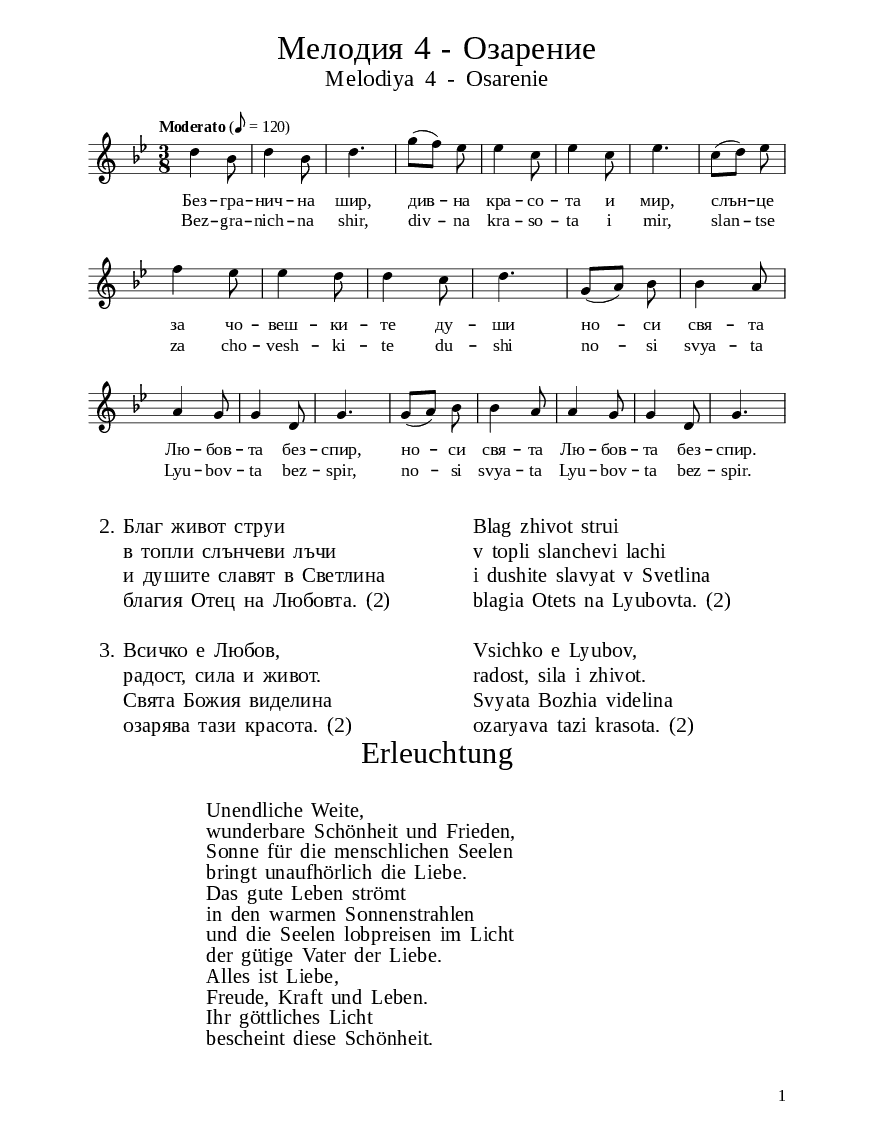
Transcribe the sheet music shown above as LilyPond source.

\version "2.20.0"

\paper {
  #(set-paper-size "a5")
}

\bookpart {
  \paper {
    print-all-headers = ##t
    print-page-number = ##t
    print-first-page-number = ##t

    % put page numbers on the bottom
    oddHeaderMarkup = \markup ""
    evenHeaderMarkup = \markup ""
    oddFooterMarkup = \markup
    \fill-line {
      ""
      \on-the-fly #print-page-number-check-first \fromproperty #'page:page-number-string
    }
    evenFooterMarkup = \markup
    \fill-line {
      \on-the-fly #print-page-number-check-first \fromproperty #'page:page-number-string
      ""
    }

    left-margin = 1.5\cm
    right-margin = 1.5\cm
    top-margin = 1.6\cm
    bottom-margin = 1.2\cm
    ragged-bottom = ##t % do not spread the staves to fill the whole vertical space

    % change lyrics and titles font (affects notes also)
    fonts =
    #(make-pango-font-tree
      "Times New Roman"
      "DejaVu Sans"
      "DejaVu Sans Mono"
      (/ (* staff-height pt) 3.6))

    % change distance between staves
    system-system-spacing =
    #'((basic-distance . 12)
       (minimum-distance . 6)
       (padding . 1)
       (stretchability . 12))
  }

  \header {
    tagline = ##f
  }

  \score{
    \layout {
      indent = 0.0\cm % remove first line indentation
      %ragged-last = ##t % do not spread last line to fill the whole space
      \context {
        \Score
        \omit BarNumber %remove bar numbers
      } % context

      \context {
        % change staff size
        \Staff
        fontSize = #+0 % affects notes size only
        \override StaffSymbol #'staff-space = #(magstep -3)
        \override StaffSymbol #'thickness = #0.5
        \override BarLine #'hair-thickness = #1
        %\override StaffSymbol #'ledger-line-thickness = #'(0 . 0)
      }

      \context {
        % adjust space between staff and lyrics and between the two lyric lines
        \Lyrics
        \override VerticalAxisGroup.nonstaff-relatedstaff-spacing = #'((basic-distance . 4.5))
        \override VerticalAxisGroup.nonstaff-nonstaff-spacing = #'((minimum-distance . 2))
      }
    } % layout

    \new Voice \absolute {
      \clef treble
      \key bes \major
      \time 3/8
      \tempo \markup {
        % make tempo note smaller
        \concat {
          "Moderato " \normal-text { "(" }
          \teeny \general-align #Y #DOWN \note #"8" #0.8
          \normal-text { " = 120)" }
        }
      }
      \autoBeamOff
      d''4 bes'8 | % 2
      d''4 bes'8 | % 3
      d''4. | % 4
      g''8 ( [ f''8 ) ] es''8 | % 5
      es''4 c''8 | % 6
      es''4 c''8 | % 7
      es''4. | % 8
      c''8 ( [ d''8 ) ] es''8 \break | % 9
      f''4 es''8 |
      es''4 d''8 | % 11
      d''4 c''8 | % 12
      d''4. | % 13
      g'8 ( [  a'8 ) ] bes'8 | % 14
      bes'4  a'8 \break | % 15
      a'4  g'8 | % 16
      g'4  d'8 | % 17
      g'4. | % 18
      g'8 ( [  a'8 ) ] bes'8 | % 19
      bes'4  a'8 |
      a'4  g'8 | % 21
      g'4  d'8 | % 22
      g'4.
    }

    \addlyrics {
      Без -- гра -- нич -- на шир, див
      -- на кра -- со -- та и мир,
      слън -- це за чо -- веш -- ки --
      те ду -- ши но -- си свя -- та
      Лю -- бов -- та без -- спир, но --
      си свя -- та Лю -- бов -- та без --
      спир.}
      \addlyrics {
        Bez -- gra -- nich -- na shir, div
        -- na kra -- so -- ta i mir,
        slan -- tse za cho -- vesh -- ki --
        te du -- shi no -- si svya -- ta
        Lyu -- bov -- ta bez -- spir, no --
        si svya -- ta Lyu -- bov -- ta bez --
        spir.}

        \header {
          title = \markup \column \normal-text \fontsize #2.5 {
            \center-align
            \line { Мелодия 4 - Озарение }
            \vspace #-0.6
            \center-align
            \line \fontsize #-3 { Melodiya 4 - Osarenie }
            \vspace #-0.8
            \center-align
            \line \fontsize #-3 { " " }
          }
        }

        \midi{}

      } % score



      \markup \fontsize #+2.5 {
        \hspace #1
        \override #'(baseline-skip . 2.4) % affects space between column lines
        \column {

          \line {   2.  Благ живот струи }
          \line {   "   " в топли слънчеви лъчи }
          \line {   "   " и душите славят в Светлина }
          \line {   "   " благия Отец на Любовта. (2) }
          \line {   "   " }
          \line {   3. Всичко е Любов, }
          \line {   "   " радост, сила и живот. }
          \line {   "   " Свята Божия виделина }
          \line {   "   " озарява тази красота. (2)}
        }

        \hspace #5
        \override #'(baseline-skip . 2.4)
        \column {
          \line {   "   " Blag zhivot strui }
          \line {   "   " v topli slanchevi lachi }
          \line {   "   " i dushite slavyat v Svetlina }
          \line {   "   " blagia Otets na Lyubovta. (2) }
          \line {   "   " }
          \line {   "   " Vsichko e Lyubov, }
          \line {   "   " radost, sila i zhivot. }
          \line {   "   " Svyata Bozhia videlina }
          \line {   "   " ozaryava tazi krasota. (2)}
        } %column
      } % markup

      

      % include foreign translation(s) of the song
      \version "2.20.0"

\markup \fill-line { \fontsize #6 "Erleuchtung" }
\markup \null
\markup \null
\markup \fontsize #+2.5 {
  \hspace #10
  \override #'(baseline-skip . 2)

  \column {
    \line { " " }

 \line { " "Unendliche Weite, }

 \line { " "wunderbare Schönheit und Frieden, }

 \line { " "Sonne für die menschlichen Seelen }

 \line { " "bringt unaufhörlich die Liebe. }

 \line { " "Das gute Leben strömt }

 \line { " "in den warmen Sonnenstrahlen }

 \line { " "und die Seelen lobpreisen im Licht }

 \line { " "der gütige Vater der Liebe. }

 \line { " "Alles ist Liebe, }

 \line { " "Freude, Kraft und Leben. }

 \line { " "Ihr göttliches Licht }

 \line { " "bescheint diese Schönheit. }

  }
}


    } % bookpart
